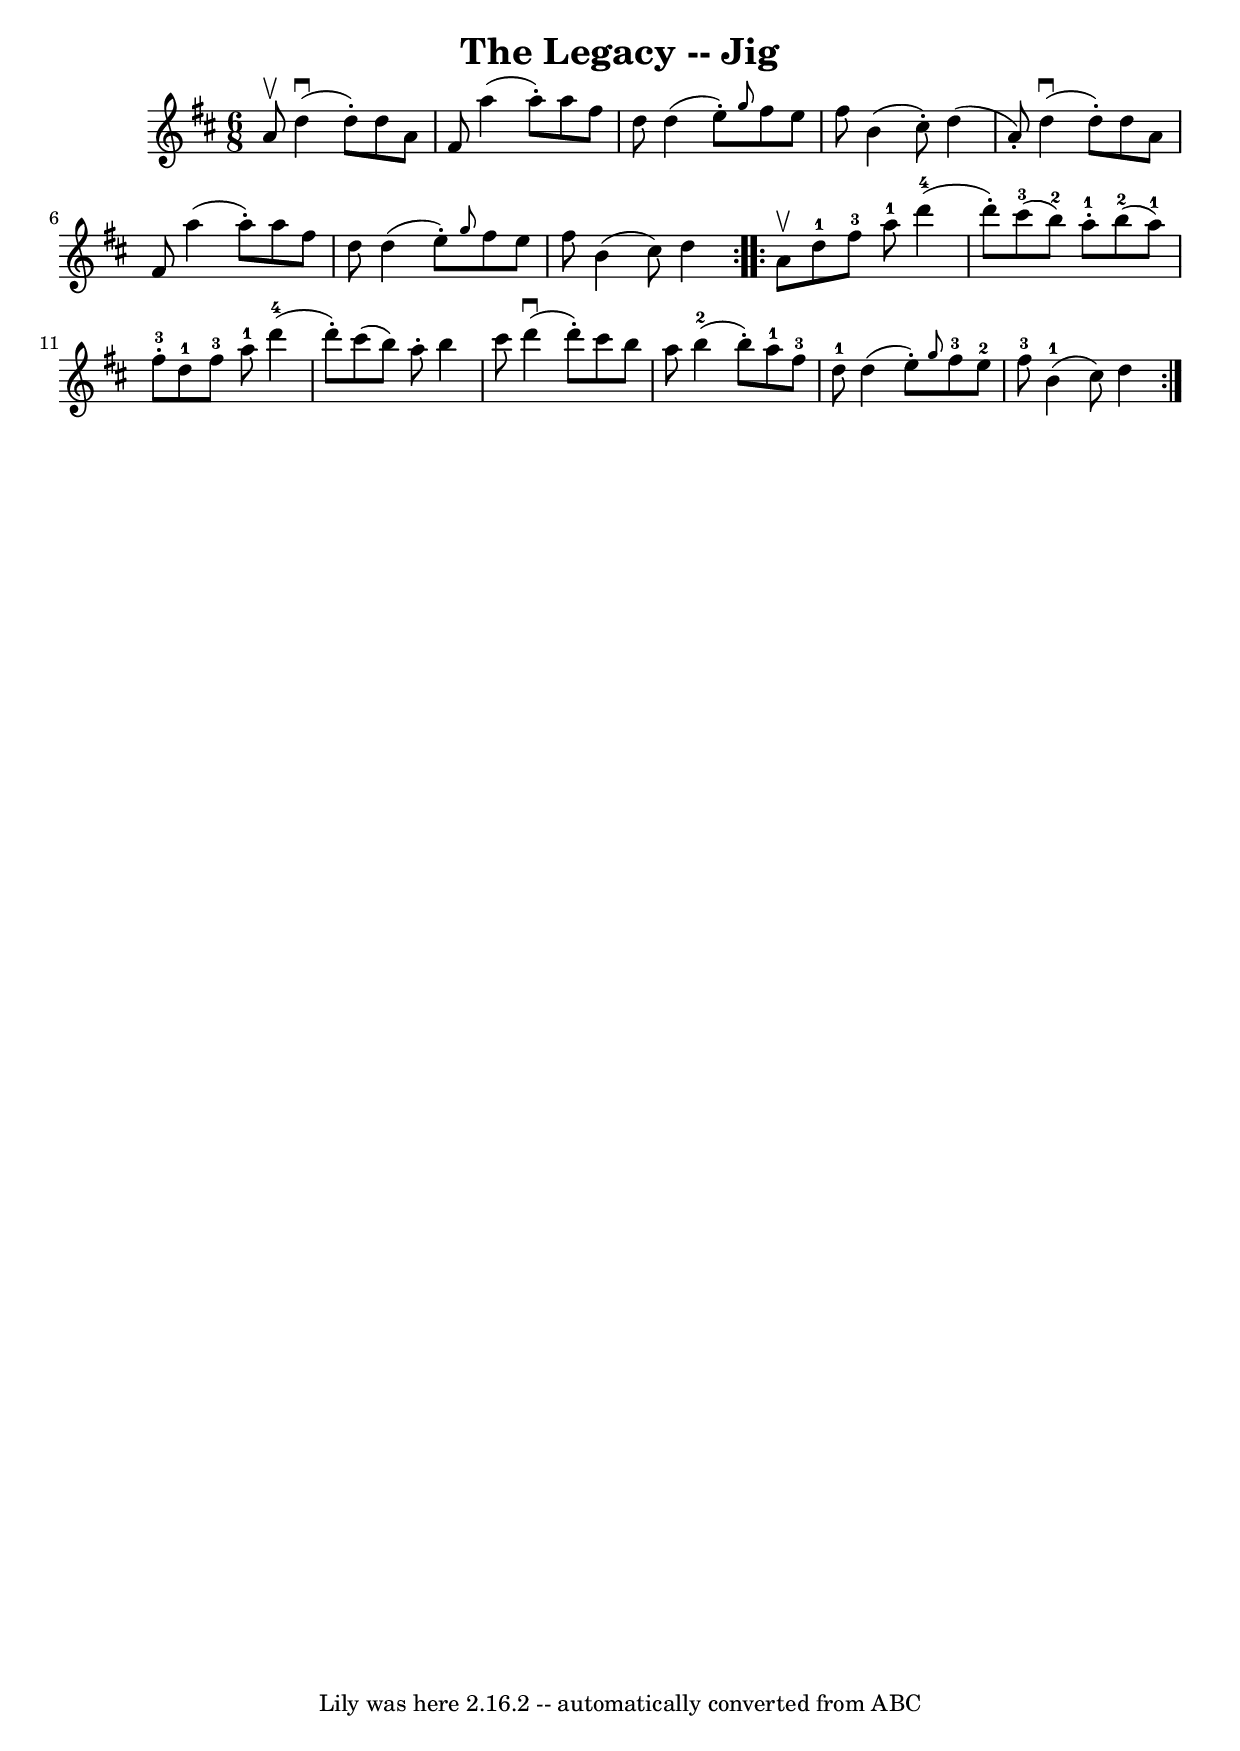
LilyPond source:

\version "2.16.2"
\include "Mammoth.ily"
\header {
  %% book = "Ryan's Mammoth Collection."
  crossRefNumber = "1"
  footnotes = ""
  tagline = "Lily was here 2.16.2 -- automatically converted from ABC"
  title = "The Legacy -- Jig"

}
voicedefault =  {



  \repeat volta 2 {

    \time 6/8 
    \key d \major
    a'8^\upbow |
    d''4^\downbow(d''8 -.)   
    d''8 a'8 fis'8  |
    a''4 (a''8 -.) a''8 fis''8 d''8  
    |
    d''4 (e''8 -.) \grace { g''8  
			  } fis''8 e''8 fis''8  
    |
    b'4 (cis''8 -.) d''4 (a'8 -.) |
    d''4^\downbow(d''8 -.) d''8 a'8 fis'8  |
    a''4 (a''8 -.)  
    a''8 fis''8 d''8  |
    d''4 (e''8 -.) \grace { g''8  
			  }   
    fis''8 e''8 fis''8  |
    b'4 (cis''8) d''4  

  } 
  \repeat volta 2 {
    a'8^\upbow |
    d''8-1 fis''8-3 a''8 
    -1 d'''4-4(d'''8 -.) |
    cis'''8-3(b''8-2)   
    a''8-1-. b''8-2(a''8-1) fis''8-3-. |
    d''8 
    -1 fis''8-3 a''8-1 d'''4-4(d'''8 -.) |
    cis'''8 
    (b''8) a''8 -. b''4 cis'''8  |
    d'''4^\downbow(d'''8 
    -.) cis'''8 b''8 a''8  |
    b''4-2(b''8 -.) a''8 
    -1 fis''8-3 d''8-1 |
    d''4 (e''8 -.) \grace { g''8  

			  } fis''8-3 e''8-2 fis''8-3 |
    b'4-1(cis''8)   
    d''4  
  }   

}

\score{
  <<

    \context Staff="default"
    {
      \voicedefault 
      
    }

  >>
  \layout {
    
  }
  \midi {
  }

}
